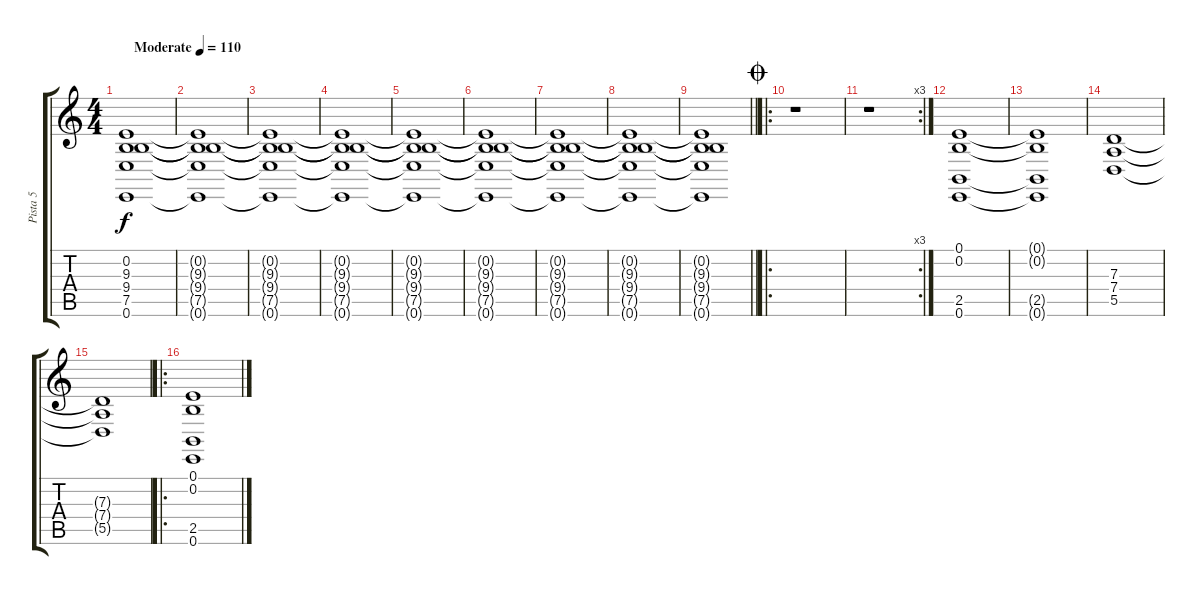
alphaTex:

\track ("Pista 5" "Pista 5") {instrument synthstrings2}
\staff {score tabs}
\tuning (E4 B3 G3 D3 A2 E2) {hide}
\ts (4 4)
\tempo (110 "Moderate")
\clef g2
\ks c
(0.2 9.3 9.4 7.5 0.6).1{dy f volume 6 instrument synthstrings2} |
(0.2{t} 9.3{t} 9.4{t} 7.5{t} 0.6{t}).1 |
(0.2{t} 9.3{t} 9.4{t} 7.5{t} 0.6{t}).1 |
(0.2{t} 9.3{t} 9.4{t} 7.5{t} 0.6{t}).1 |
(0.2{t} 9.3{t} 9.4{t} 7.5{t} 0.6{t}).1 |
(0.2{t} 9.3{t} 9.4{t} 7.5{t} 0.6{t}).1 |
(0.2{t} 9.3{t} 9.4{t} 7.5{t} 0.6{t}).1 |
(0.2{t} 9.3{t} 9.4{t} 7.5{t} 0.6{t}).1 |
\barLineRight lightlight
(0.2{t} 9.3{t} 9.4{t} 7.5{t} 0.6{t}).1 |
\ro
\jump coda
r.1 |
\rc 3
r.1 |
(0.1 0.2 2.5 0.6).1 |
(0.1{t} 0.2{t} 2.5{t} 0.6{t}).1 |
(7.3 7.4 5.5).1 |
(7.3{t} 7.4{t} 5.5{t}).1 |
\ro
(0.1 0.2 2.5 0.6).1
